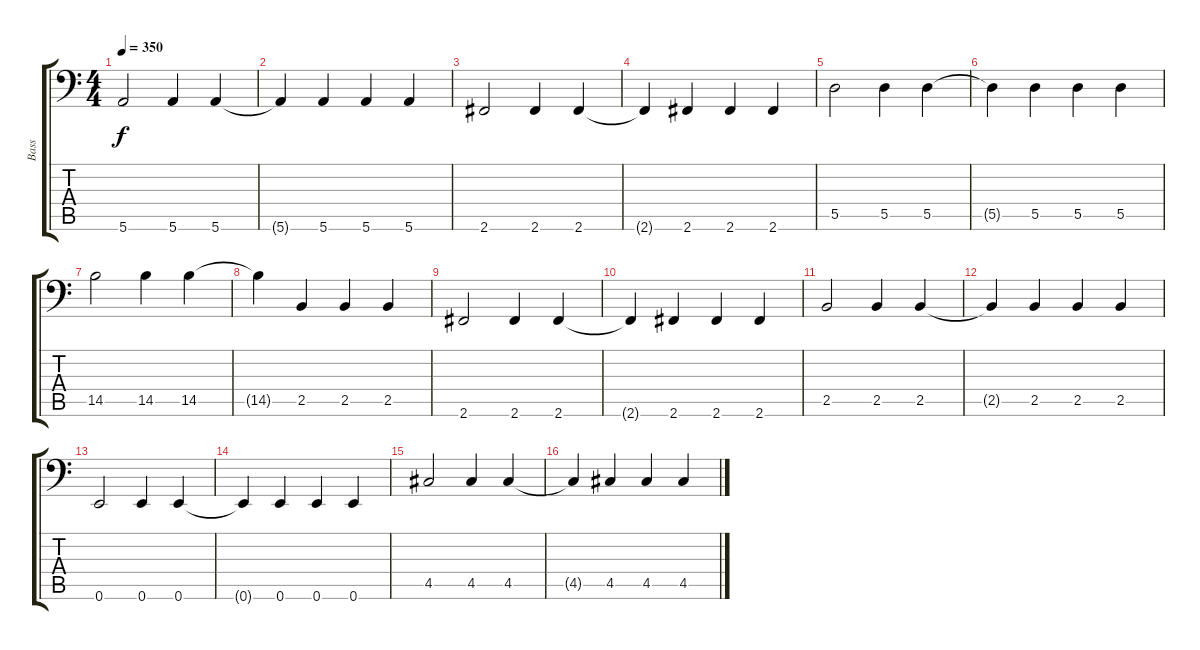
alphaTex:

\track ("Bass" "Bass") {instrument electricbasspick}
\staff {score tabs}
\tuning (E3 B2 G2 D2 A1 E1) {hide}
\ts (4 4)
\tempo 350
\clef f4
\ks c
5.6.2{dy f} 5.6.4 5.6.4 |
5.6{t}.4 5.6.4 5.6.4 5.6.4 |
2.6.2 2.6.4 2.6.4 |
2.6{t}.4 2.6.4 2.6.4 2.6.4 |
5.5.2 5.5.4 5.5.4 |
5.5{t}.4 5.5.4 5.5.4 5.5.4 |
14.5.2 14.5.4 14.5.4 |
14.5{t}.4 2.5.4 2.5.4 2.5.4 |
2.6.2 2.6.4 2.6.4 |
2.6{t}.4 2.6.4 2.6.4 2.6.4 |
2.5.2 2.5.4 2.5.4 |
2.5{t}.4 2.5.4 2.5.4 2.5.4 |
0.6.2 0.6.4 0.6.4 |
0.6{t}.4 0.6.4 0.6.4 0.6.4 |
4.5.2 4.5.4 4.5.4 |
4.5{t}.4 4.5.4 4.5.4 4.5.4
